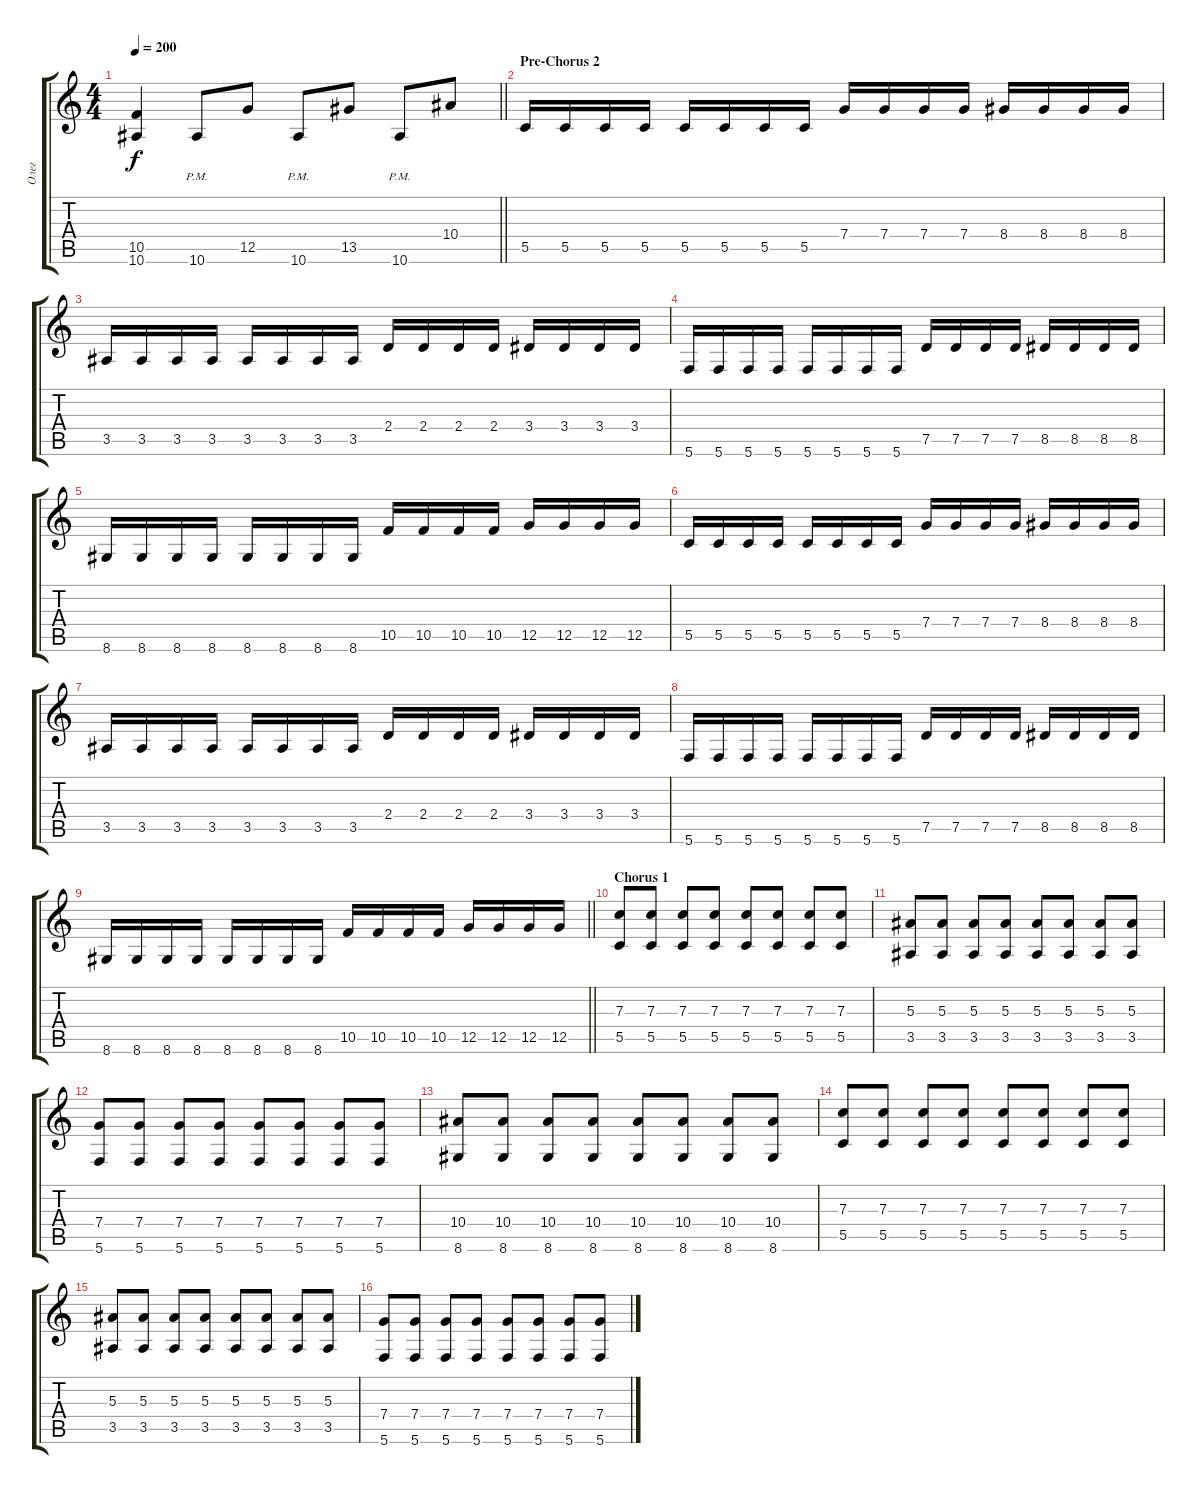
\track ("Олег" "Олег") {instrument distortionguitar}
\staff {score tabs}
\tuning (D4 A3 F3 C3 G2 C2) {hide}
\ts (4 4)
\tempo 200
\clef g2
\barLineRight lightlight
\ks c
(10.5 10.6).4{dy f} 10.6{pm}.8 12.5.8 10.6{pm}.8 13.5.8 10.6{pm}.8 10.4.8 |
\section ("" "Pre-Chorus 2")
5.5.16 5.5.16 5.5.16 5.5.16 5.5.16 5.5.16 5.5.16 5.5.16 7.4.16 7.4.16 7.4.16 7.4.16 8.4.16 8.4.16 8.4.16 8.4.16 |
3.5.16 3.5.16 3.5.16 3.5.16 3.5.16 3.5.16 3.5.16 3.5.16 2.4.16 2.4.16 2.4.16 2.4.16 3.4.16 3.4.16 3.4.16 3.4.16 |
5.6.16 5.6.16 5.6.16 5.6.16 5.6.16 5.6.16 5.6.16 5.6.16 7.5.16 7.5.16 7.5.16 7.5.16 8.5.16 8.5.16 8.5.16 8.5.16 |
8.6.16 8.6.16 8.6.16 8.6.16 8.6.16 8.6.16 8.6.16 8.6.16 10.5.16 10.5.16 10.5.16 10.5.16 12.5.16 12.5.16 12.5.16 12.5.16 |
5.5.16 5.5.16 5.5.16 5.5.16 5.5.16 5.5.16 5.5.16 5.5.16 7.4.16 7.4.16 7.4.16 7.4.16 8.4.16 8.4.16 8.4.16 8.4.16 |
3.5.16 3.5.16 3.5.16 3.5.16 3.5.16 3.5.16 3.5.16 3.5.16 2.4.16 2.4.16 2.4.16 2.4.16 3.4.16 3.4.16 3.4.16 3.4.16 |
5.6.16 5.6.16 5.6.16 5.6.16 5.6.16 5.6.16 5.6.16 5.6.16 7.5.16 7.5.16 7.5.16 7.5.16 8.5.16 8.5.16 8.5.16 8.5.16 |
\barLineRight lightlight
8.6.16 8.6.16 8.6.16 8.6.16 8.6.16 8.6.16 8.6.16 8.6.16 10.5.16 10.5.16 10.5.16 10.5.16 12.5.16 12.5.16 12.5.16 12.5.16 |
\section ("" "Chorus 1")
(7.3 5.5).8 (7.3 5.5).8 (7.3 5.5).8 (7.3 5.5).8 (7.3 5.5).8 (7.3 5.5).8 (7.3 5.5).8 (7.3 5.5).8 |
(5.3 3.5).8 (5.3 3.5).8 (5.3 3.5).8 (5.3 3.5).8 (5.3 3.5).8 (5.3 3.5).8 (5.3 3.5).8 (5.3 3.5).8 |
(7.4 5.6).8 (7.4 5.6).8 (7.4 5.6).8 (7.4 5.6).8 (7.4 5.6).8 (7.4 5.6).8 (7.4 5.6).8 (7.4 5.6).8 |
(10.4 8.6).8 (10.4 8.6).8 (10.4 8.6).8 (10.4 8.6).8 (10.4 8.6).8 (10.4 8.6).8 (10.4 8.6).8 (10.4 8.6).8 |
(7.3 5.5).8 (7.3 5.5).8 (7.3 5.5).8 (7.3 5.5).8 (7.3 5.5).8 (7.3 5.5).8 (7.3 5.5).8 (7.3 5.5).8 |
(5.3 3.5).8 (5.3 3.5).8 (5.3 3.5).8 (5.3 3.5).8 (5.3 3.5).8 (5.3 3.5).8 (5.3 3.5).8 (5.3 3.5).8 |
(7.4 5.6).8 (7.4 5.6).8 (7.4 5.6).8 (7.4 5.6).8 (7.4 5.6).8 (7.4 5.6).8 (7.4 5.6).8 (7.4 5.6).8
